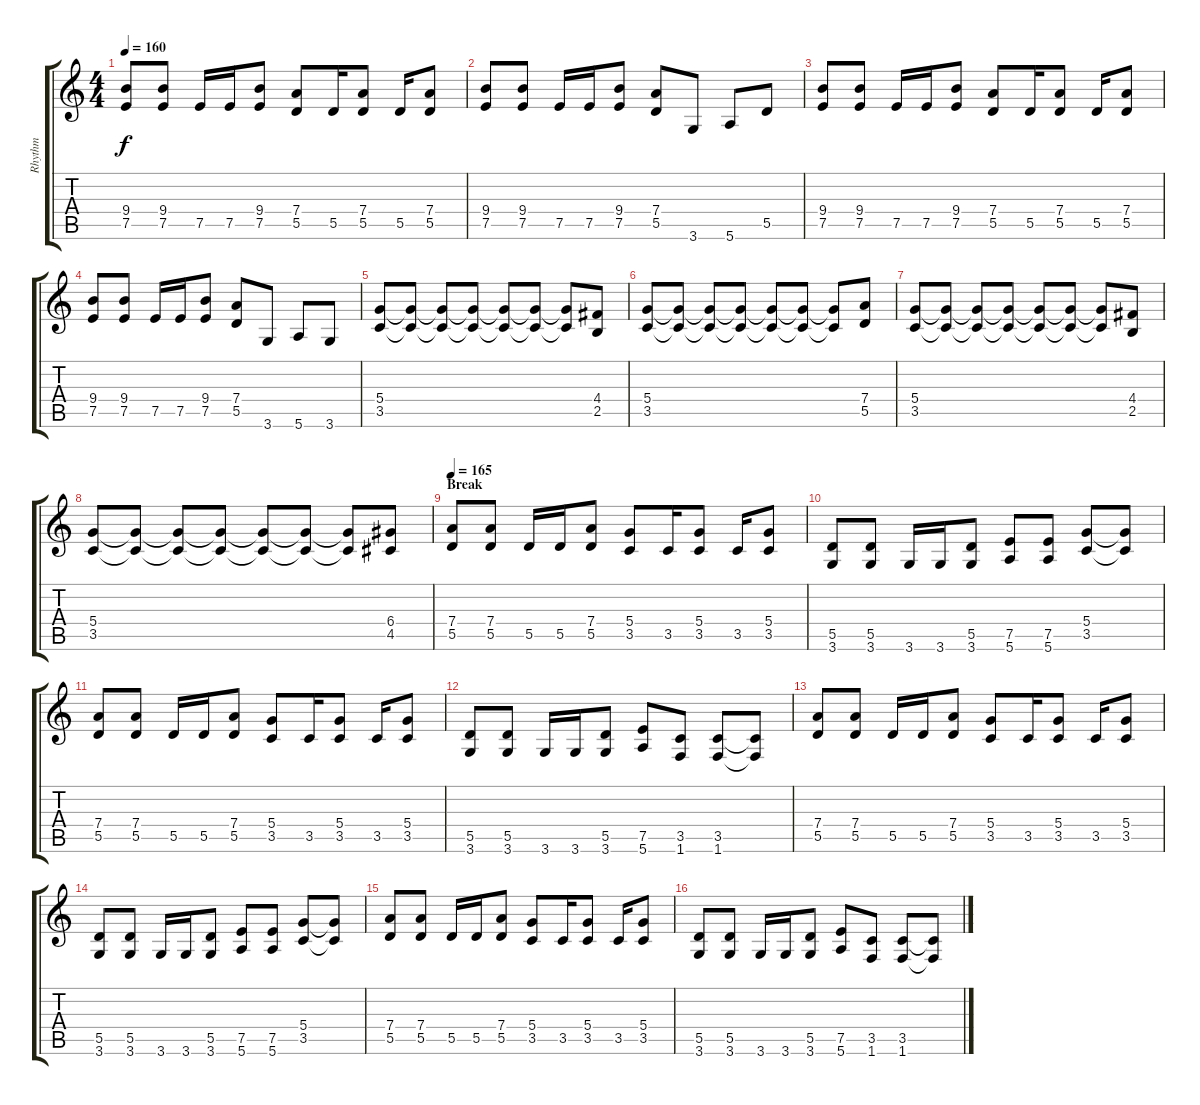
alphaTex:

\track ("Rhythm" "Rhythm") {instrument distortionguitar}
\staff {score tabs}
\tuning (E4 B3 G3 D3 A2 E2) {hide}
\ts (4 4)
\tempo 160
\clef g2
\ks c
(9.4 7.5).8{dy f} (9.4 7.5).8 7.5.16 7.5.16 (9.4 7.5).8 (7.4 5.5).8 5.5.16 (7.4 5.5).8 5.5.16 (7.4 5.5).8 |
(9.4 7.5).8 (9.4 7.5).8 7.5.16 7.5.16 (9.4 7.5).8 (7.4 5.5).8 3.6.8 5.6.8 5.5.8 |
(9.4 7.5).8 (9.4 7.5).8 7.5.16 7.5.16 (9.4 7.5).8 (7.4 5.5).8 5.5.16 (7.4 5.5).8 5.5.16 (7.4 5.5).8 |
(9.4 7.5).8 (9.4 7.5).8 7.5.16 7.5.16 (9.4 7.5).8 (7.4 5.5).8 3.6.8 5.6.8 3.6.8 |
(5.4 3.5).8 (5.4{t} 3.5{t}).8 (5.4{t} 3.5{t}).8 (5.4{t} 3.5{t}).8 (5.4{t} 3.5{t}).8 (5.4{t} 3.5{t}).8 (5.4{t} 3.5{t}).8 (4.4 2.5).8 |
(5.4 3.5).8 (5.4{t} 3.5{t}).8 (5.4{t} 3.5{t}).8 (5.4{t} 3.5{t}).8 (5.4{t} 3.5{t}).8 (5.4{t} 3.5{t}).8 (5.4{t} 3.5{t}).8 (7.4 5.5).8 |
(5.4 3.5).8 (5.4{t} 3.5{t}).8 (5.4{t} 3.5{t}).8 (5.4{t} 3.5{t}).8 (5.4{t} 3.5{t}).8 (5.4{t} 3.5{t}).8 (5.4{t} 3.5{t}).8 (4.4 2.5).8 |
(5.4 3.5).8 (5.4{t} 3.5{t}).8 (5.4{t} 3.5{t}).8 (5.4{t} 3.5{t}).8 (5.4{t} 3.5{t}).8 (5.4{t} 3.5{t}).8 (5.4{t} 3.5{t}).8 (6.4 4.5).8 |
\section ("" "Break")
\tempo 165
(7.4 5.5).8 (7.4 5.5).8 5.5.16 5.5.16 (7.4 5.5).8 (5.4 3.5).8 3.5.16 (5.4 3.5).8 3.5.16 (5.4 3.5).8 |
(5.5 3.6).8 (5.5 3.6).8 3.6.16 3.6.16 (5.5 3.6).8 (7.5 5.6).8 (7.5 5.6).8 (5.4 3.5).8 (5.4{t} 3.5{t}).8 |
(7.4 5.5).8 (7.4 5.5).8 5.5.16 5.5.16 (7.4 5.5).8 (5.4 3.5).8 3.5.16 (5.4 3.5).8 3.5.16 (5.4 3.5).8 |
(5.5 3.6).8 (5.5 3.6).8 3.6.16 3.6.16 (5.5 3.6).8 (7.5 5.6).8 (3.5 1.6).8 (3.5 1.6).8 (3.5{t} 1.6{t}).8 |
(7.4 5.5).8 (7.4 5.5).8 5.5.16 5.5.16 (7.4 5.5).8 (5.4 3.5).8 3.5.16 (5.4 3.5).8 3.5.16 (5.4 3.5).8 |
(5.5 3.6).8 (5.5 3.6).8 3.6.16 3.6.16 (5.5 3.6).8 (7.5 5.6).8 (7.5 5.6).8 (5.4 3.5).8 (5.4{t} 3.5{t}).8 |
(7.4 5.5).8 (7.4 5.5).8 5.5.16 5.5.16 (7.4 5.5).8 (5.4 3.5).8 3.5.16 (5.4 3.5).8 3.5.16 (5.4 3.5).8 |
(5.5 3.6).8 (5.5 3.6).8 3.6.16 3.6.16 (5.5 3.6).8 (7.5 5.6).8 (3.5 1.6).8 (3.5 1.6).8 (3.5{t} 1.6{t}).8
